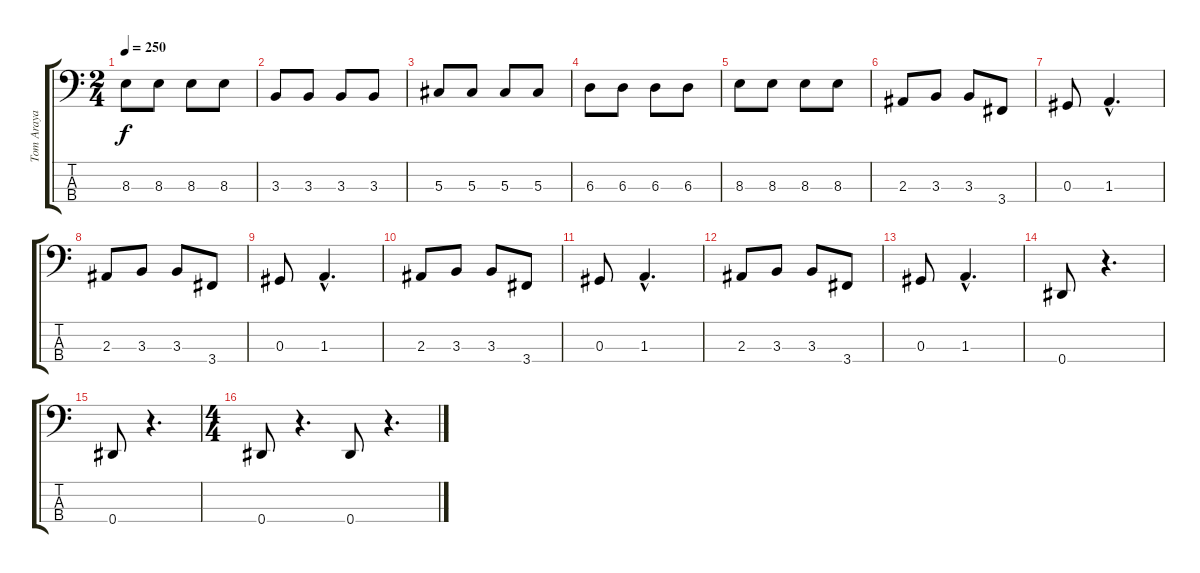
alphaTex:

\track ("Tom Araya" "Tom Araya") {instrument electricbasspick}
\staff {score tabs}
\tuning (Gb2 Db2 Ab1 Eb1) {hide}
\ts (2 4)
\tempo 250
\clef f4
\ks c
8.3.8{dy f} 8.3.8 8.3.8 8.3.8 |
3.3.8 3.3.8 3.3.8 3.3.8 |
5.3.8 5.3.8 5.3.8 5.3.8 |
6.3.8 6.3.8 6.3.8 6.3.8 |
8.3.8 8.3.8 8.3.8 8.3.8 |
2.3.8 3.3.8 3.3.8 3.4.8 |
0.3.8 1.3{hac}.4{d} |
2.3.8 3.3.8 3.3.8 3.4.8 |
0.3.8 1.3{hac}.4{d} |
2.3.8 3.3.8 3.3.8 3.4.8 |
0.3.8 1.3{hac}.4{d} |
2.3.8 3.3.8 3.3.8 3.4.8 |
0.3.8 1.3{hac}.4{d} |
0.4.8 r.4{d} |
0.4.8 r.4{d} |
\ts (4 4)
0.4.8 r.4{d} 0.4.8 r.4{d}
